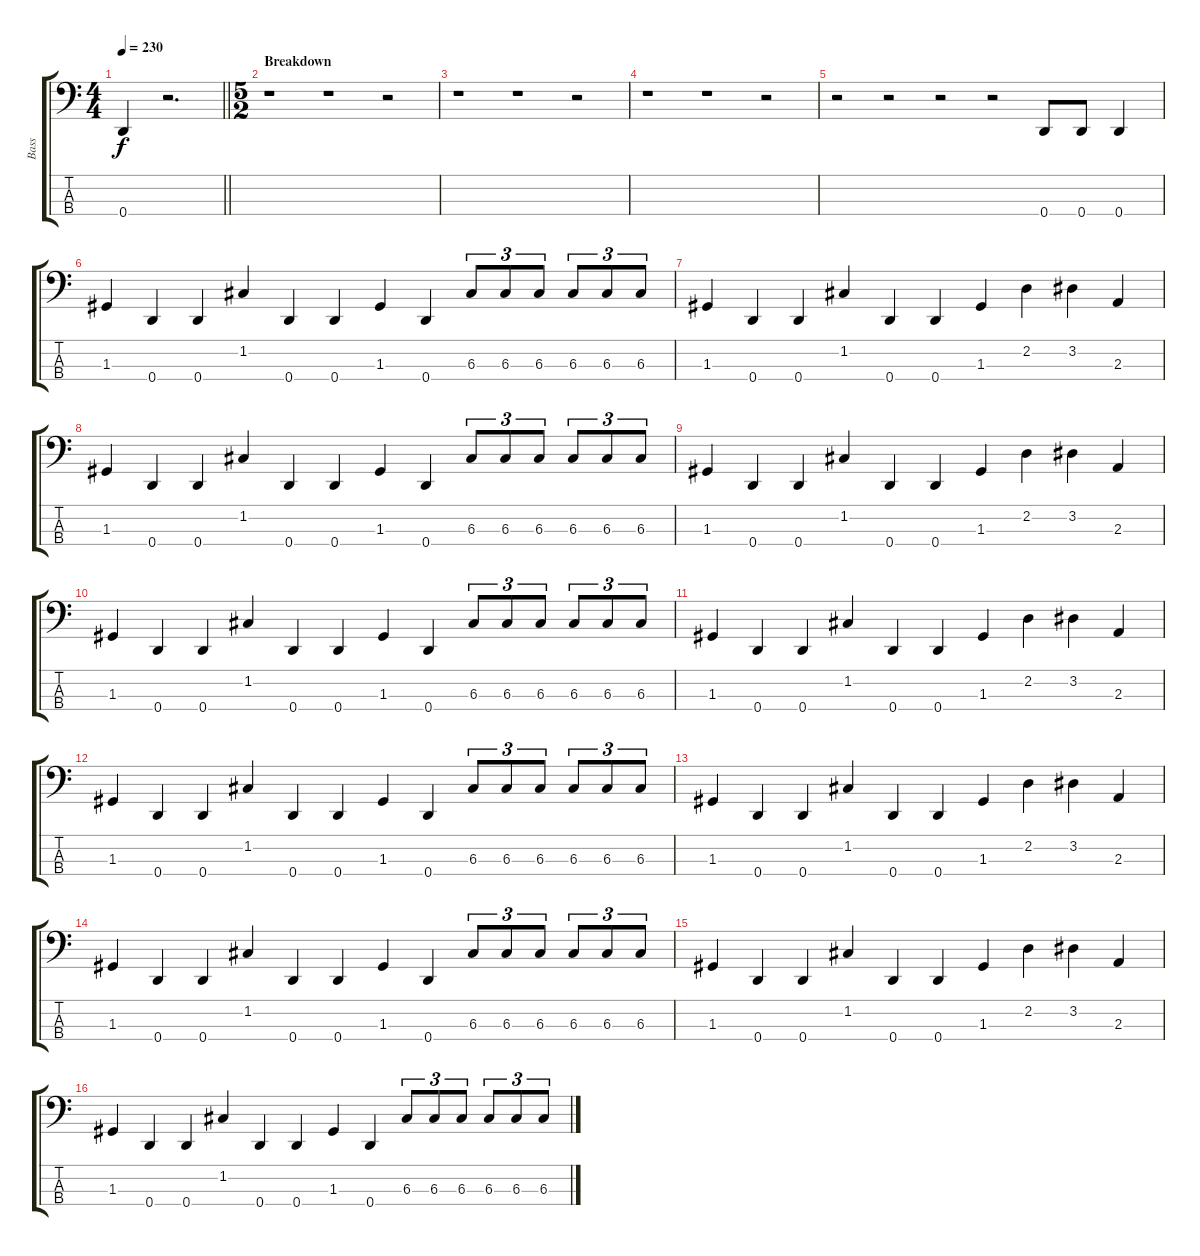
\track ("Bass" "Bass") {instrument electricbasspick}
\staff {score tabs}
\tuning (F2 C2 G1 D1) {hide}
\ts (4 4)
\tempo 230
\clef f4
\barLineRight lightlight
\ks c
0.4.4{dy f} r.2{d} |
\ts (5 2)
\section ("" "Breakdown")
r.1 r.1 r.2 |
r.1 r.1 r.2 |
r.1 r.1 r.2 |
r.2 r.2 r.2 r.2 0.4.8 0.4.8 0.4.4 |
1.3.4 0.4.4 0.4.4 1.2.4 0.4.4 0.4.4 1.3.4 0.4.4 6.3.8{tu (3 2)} 6.3.8{tu (3 2)} 6.3.8{tu (3 2)} 6.3.8{tu (3 2)} 6.3.8{tu (3 2)} 6.3.8{tu (3 2)} |
1.3.4 0.4.4 0.4.4 1.2.4 0.4.4 0.4.4 1.3.4 2.2.4 3.2.4 2.3.4 |
1.3.4 0.4.4 0.4.4 1.2.4 0.4.4 0.4.4 1.3.4 0.4.4 6.3.8{tu (3 2)} 6.3.8{tu (3 2)} 6.3.8{tu (3 2)} 6.3.8{tu (3 2)} 6.3.8{tu (3 2)} 6.3.8{tu (3 2)} |
1.3.4 0.4.4 0.4.4 1.2.4 0.4.4 0.4.4 1.3.4 2.2.4 3.2.4 2.3.4 |
1.3.4 0.4.4 0.4.4 1.2.4 0.4.4 0.4.4 1.3.4 0.4.4 6.3.8{tu (3 2)} 6.3.8{tu (3 2)} 6.3.8{tu (3 2)} 6.3.8{tu (3 2)} 6.3.8{tu (3 2)} 6.3.8{tu (3 2)} |
1.3.4 0.4.4 0.4.4 1.2.4 0.4.4 0.4.4 1.3.4 2.2.4 3.2.4 2.3.4 |
1.3.4 0.4.4 0.4.4 1.2.4 0.4.4 0.4.4 1.3.4 0.4.4 6.3.8{tu (3 2)} 6.3.8{tu (3 2)} 6.3.8{tu (3 2)} 6.3.8{tu (3 2)} 6.3.8{tu (3 2)} 6.3.8{tu (3 2)} |
1.3.4 0.4.4 0.4.4 1.2.4 0.4.4 0.4.4 1.3.4 2.2.4 3.2.4 2.3.4 |
1.3.4 0.4.4 0.4.4 1.2.4 0.4.4 0.4.4 1.3.4 0.4.4 6.3.8{tu (3 2)} 6.3.8{tu (3 2)} 6.3.8{tu (3 2)} 6.3.8{tu (3 2)} 6.3.8{tu (3 2)} 6.3.8{tu (3 2)} |
1.3.4 0.4.4 0.4.4 1.2.4 0.4.4 0.4.4 1.3.4 2.2.4 3.2.4 2.3.4 |
1.3.4 0.4.4 0.4.4 1.2.4 0.4.4 0.4.4 1.3.4 0.4.4 6.3.8{tu (3 2)} 6.3.8{tu (3 2)} 6.3.8{tu (3 2)} 6.3.8{tu (3 2)} 6.3.8{tu (3 2)} 6.3.8{tu (3 2)}
